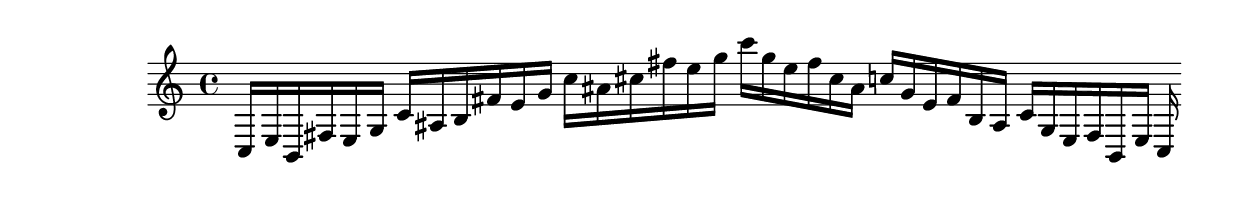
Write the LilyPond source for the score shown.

% z vector: tensor([[-0.0422, -2.6664,  0.1028,  0.3077, -0.6962, -2.4907,  0.2236, -0.6275, 1.0337,  0.6061,  0.0741, -0.4748]])
\new PianoStaff <<
\cadenzaOn
\new Staff = "right" {
\clef treble
    c16 [ e b, fis e g ]
    c' [ ais b fis' e' g' ]
    c'' [ ais' cis'' fis'' e'' g'' ]
    c''' [ g'' e'' fis'' cis'' ais' ]
    c'' [ g' e' fis' b ais ]
    c' [ g e fis b, e ]
    c
}
>>
